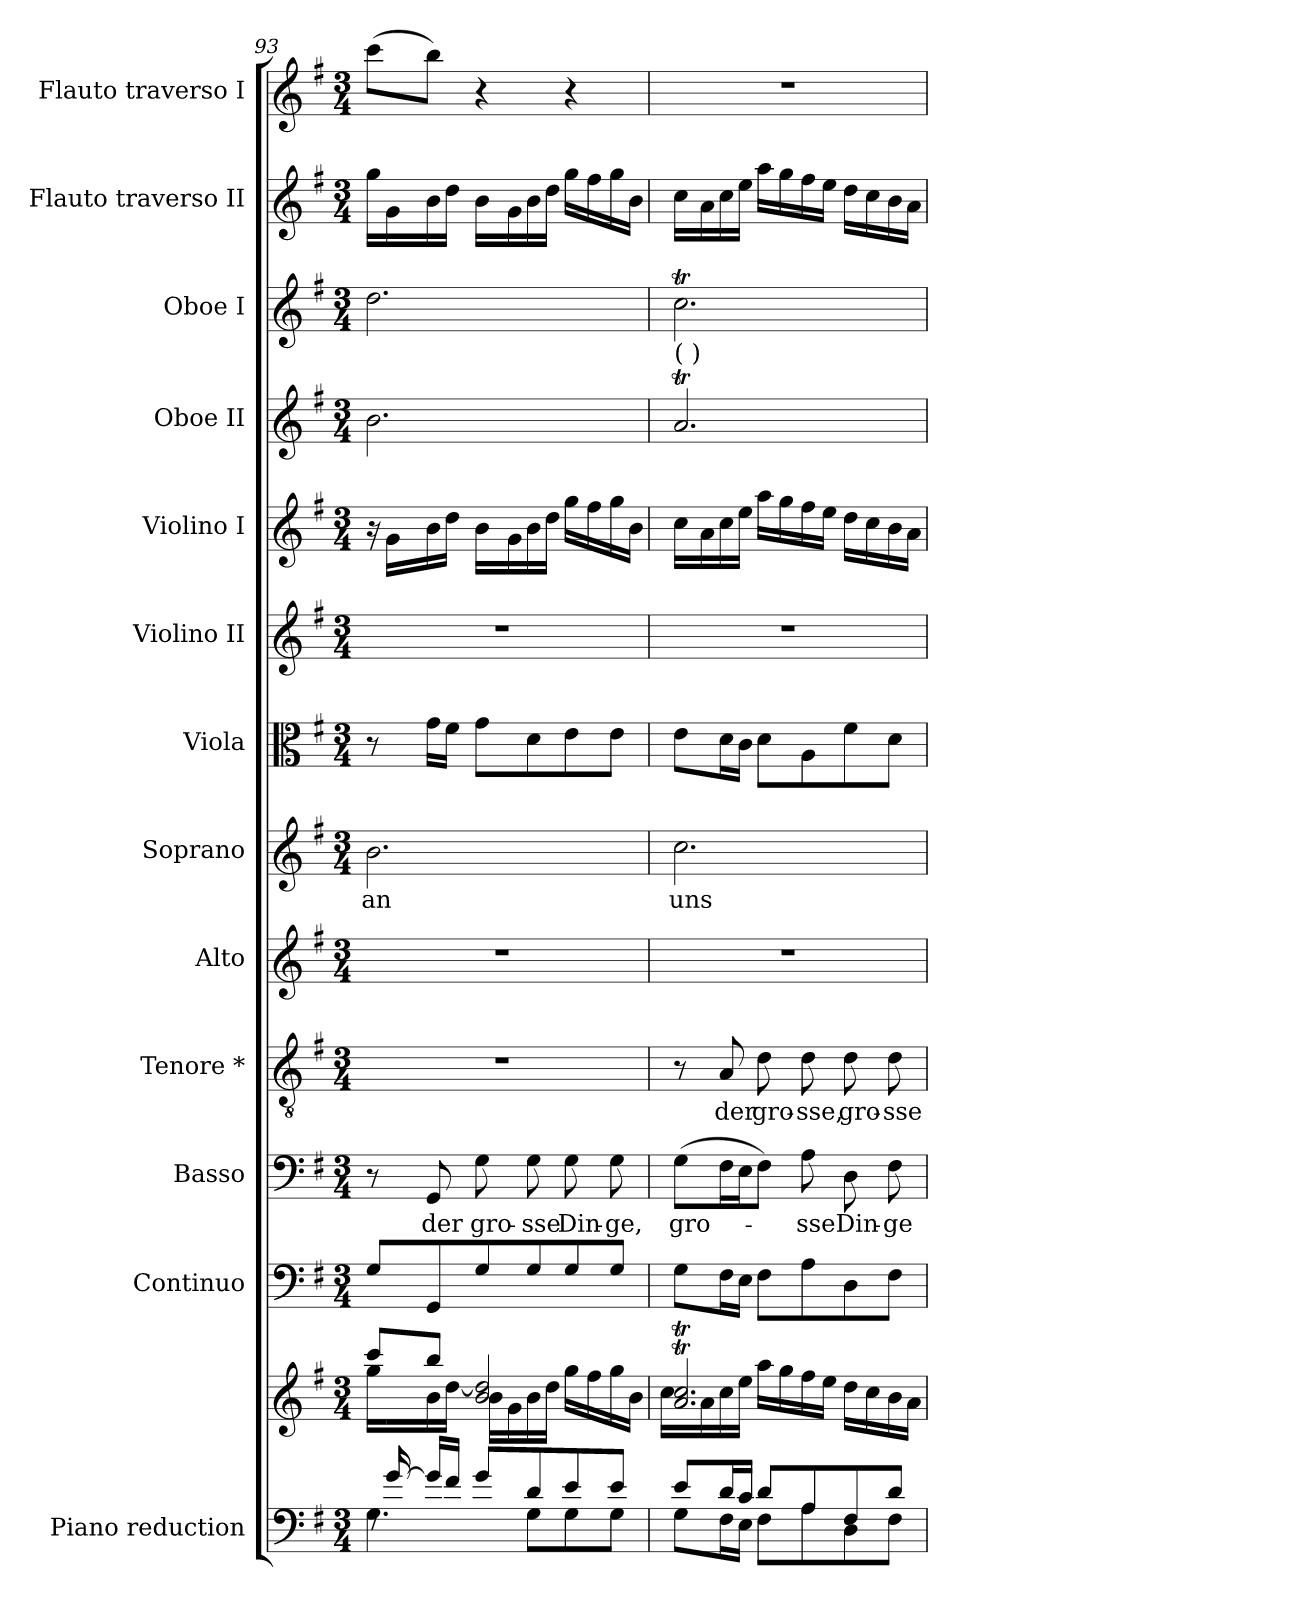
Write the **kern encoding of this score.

**kern	**kern	**kern	**kern	**text	**kern	**text	**kern	**kern	**text	**kern	**kern	**kern	**kern	**kern	**kern	**kern
*part13	*part13	*part12	*part11	*part11	*part10	*part10	*part9	*part8	*part8	*part7	*part6	*part5	*part4	*part3	*part2	*part1
*staff14	*staff13	*staff12	*staff11	*staff11	*staff10	*staff10	*staff9	*staff8	*staff8	*staff7	*staff6	*staff5	*staff4	*staff3	*staff2	*staff1
*I"Piano reduction	*	*I"Continuo	*I"Basso	*	*I"Tenore *	*	*I"Alto	*I"Soprano	*	*I"Viola	*I"Violino II	*I"Violino I	*I"Oboe II	*I"Oboe I	*I"Flauto traverso II	*I"Flauto traverso I
*I'Pno	*	*	*	*	*	*	*	*	*	*I'Vla	*I'Vln	*I'Vln	*I'Ob	*I'Ob	*	*
*clefF4	*clefG2	*clefF4	*clefF4	*	*clefGv2	*	*clefG2	*clefG2	*	*clefC3	*clefG2	*clefG2	*clefG2	*clefG2	*clefG2	*clefG2
*k[f#]	*k[f#]	*k[f#]	*k[f#]	*	*k[f#]	*	*k[f#]	*k[f#]	*	*k[f#]	*k[f#]	*k[f#]	*k[f#]	*k[f#]	*k[f#]	*k[f#]
*M3/4	*M3/4	*M3/4	*M3/4	*	*M3/4	*	*M3/4	*M3/4	*	*M3/4	*M3/4	*M3/4	*M3/4	*M3/4	*M3/4	*M3/4
=93	=93	=93	=93	=93	=93	=93	=93	=93	=93	=93	=93	=93	=93	=93	=93	=93
*^	*^	*	*	*	*	*	*	*	*	*	*	*	*	*	*	*
*	*^	*	*	*	*	*	*	*	*	*	*	*	*	*	*	*	*	*
!	!	!	!	!	!	!	!	!	!	!	!	!LO:LY:b	!	!	!	!	!	!	!
16ryy	8rF	4.G\	8ccc/L	16gg\LL	8G/L	8r	.	2.r	.	2.r	2.b\	an	8r	2.r	16r	2.b\	2.dd\	16gg\LL	(>8ccc\L
[16g/	.	.	.	16ryy	.	.	.	.	.	.	.	.	.	.	16g\LL	.	.	16g\	.
!	!	!	!	!	!	!	!LO:LY:b	!	!	!	!	!	!	!	!	!	!	!	!
2ryy	16g/LL]	.	8bb/J	16b\	8GG/	8GG/	der	.	.	.	.	.	16g\LL	.	16b\	.	.	16b\	8bb\J)
.	16f#/JJ	.	.	[16dd\JJ	.	.	.	.	.	.	.	.	16f#\JJ	.	16dd\JJ	.	.	16dd\JJ	.
!	!	!	!	!	!	!	!LO:LY:b	!	!	!	!	!	!	!	!	!	!	!	!
.	8g/L	.	2b/ 2dd/]	16b\LL	8G/	8G\	gro-	.	.	.	.	.	8g\L	.	16b\LL	.	.	16b\LL	4r
.	.	.	.	16g\	.	.	.	.	.	.	.	.	.	.	16g\	.	.	16g\	.
!	!	!	!	!	!	!	!LO:LY:b	!	!	!	!	!	!	!	!	!	!	!	!
.	8d/	8G\L	.	16b\	8G/	8G\	-sse	.	.	.	.	.	8d\	.	16b\	.	.	16b\	.
.	.	.	.	16dd\JJ	.	.	.	.	.	.	.	.	.	.	16dd\JJ	.	.	16dd\JJ	.
!	!	!	!	!	!	!	!LO:LY:b	!	!	!	!	!	!	!	!	!	!	!	!
.	8e/	8G\	.	16gg\LL	8G/	8G\	Din-	.	.	.	.	.	8e\	.	16gg\LL	.	.	16gg\LL	4r
.	.	.	.	16ff#\	.	.	.	.	.	.	.	.	.	.	16ff#\	.	.	16ff#\	.
!	!	!	!	!	!	!	!LO:LY:b	!	!	!	!	!	!	!	!	!	!	!	!
8ryy	8e/J	8G\J	.	16gg\	8G/J	8G\	-ge,	.	.	.	.	.	8e\J	.	16gg\	.	.	16gg\	.
.	.	.	.	16b\JJ	.	.	.	.	.	.	.	.	.	.	16b\JJ	.	.	16b\JJ	.
*	*v	*v	*	*	*	*	*	*	*	*	*	*	*	*	*	*	*	*	*
!!LO:PB:g=z
=94	=94	=94	=94	=94	=94	=94	=94	=94	=94	=94	=94	=94	=94	=94	=94	=94	=94	=94
!	!	!	!	!	!	!	!	!	!	!	!	!	!	!	!LO:TX:a:t=(    )	!	!	!
!	!	!	!	!	!	!LO:LY:b	!	!	!	!	!LO:LY:b	!	!	!	!	!	!	!
8e/L	8G\L	2.a/T 2.cc/T	16cc\LL	8G\L	(>8G\L	gro-	8r	.	2.r	2.cc\	uns	8e\L	2.r	16cc\LL	2.aT/	2.ccT\	16cc\LL	2.r
.	.	.	16a\	.	.	.	.	.	.	.	.	.	.	16a\	.	.	16a\	.
!	!	!	!	!	!	!	!	!LO:LY:b	!	!	!	!	!	!	!	!	!	!
16d/L	16F#\L	.	16cc\	16F#\L	16F#\L	.	8A/	der	.	.	.	16d\L	.	16cc\	.	.	16cc\	.
16c/JJ	16E\JJ	.	16ee\JJ	16E\JJ	16E\J	.	.	.	.	.	.	16c\JJ	.	16ee\JJ	.	.	16ee\JJ	.
!	!	!	!	!	!	!	!	!LO:LY:b	!	!	!	!	!	!	!	!	!	!
8d/L	8F#\L	.	16aa\LL	8F#\L	8F#\J)	.	8d\	gro-	.	.	.	8d\L	.	16aa\LL	.	.	16aa\LL	.
.	.	.	16gg\	.	.	.	.	.	.	.	.	.	.	16gg\	.	.	16gg\	.
!	!	!	!	!	!	!LO:LY:b	!	!LO:LY:b	!	!	!	!	!	!	!	!	!	!
8A/	8A\	.	16ff#\	8A\	8A\	-sse	8d\	-sse,	.	.	.	8A\	.	16ff#\	.	.	16ff#\	.
.	.	.	16ee\JJ	.	.	.	.	.	.	.	.	.	.	16ee\JJ	.	.	16ee\JJ	.
!	!	!	!	!	!	!LO:LY:b	!	!LO:LY:b	!	!	!	!	!	!	!	!	!	!
8F#/	8D\	.	16dd\LL	8D\	8D\	Din-	8d\	gro-	.	.	.	8f#\	.	16dd\LL	.	.	16dd\LL	.
.	.	.	16cc\	.	.	.	.	.	.	.	.	.	.	16cc\	.	.	16cc\	.
!	!	!	!	!	!	!LO:LY:b	!	!LO:LY:b	!	!	!	!	!	!	!	!	!	!
8d/J	8F#\J	.	16b\	8F#\J	8F#\	-ge	8d\	-sse	.	.	.	8d\J	.	16b\	.	.	16b\	.
.	.	.	16a\JJ	.	.	.	.	.	.	.	.	.	.	16a\JJ	.	.	16a\JJ	.
*v	*v	*	*	*	*	*	*	*	*	*	*	*	*	*	*	*	*	*
*	*v	*v	*	*	*	*	*	*	*	*	*	*	*	*	*	*	*
=	=	=	=	=	=	=	=	=	=	=	=	=	=	=	=	=
*-	*-	*-	*-	*-	*-	*-	*-	*-	*-	*-	*-	*-	*-	*-	*-	*-
